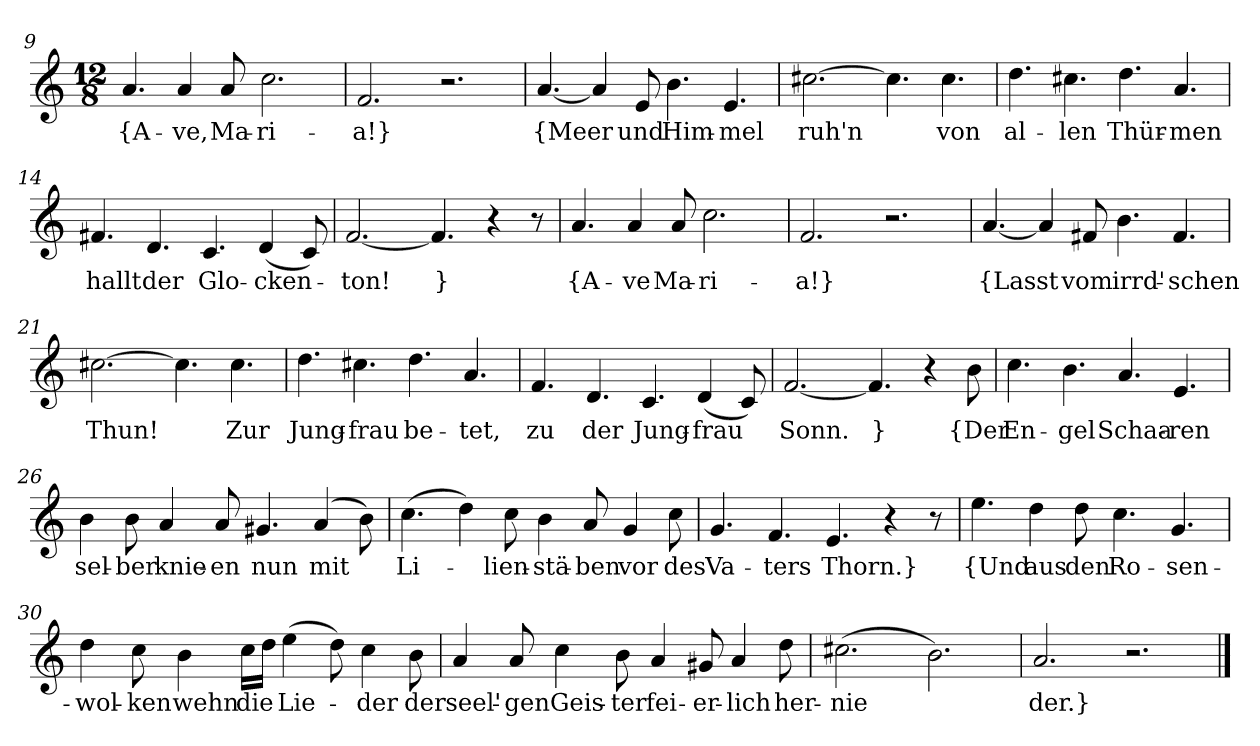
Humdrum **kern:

**kern	**text
*part1	*part1
*staff1	*staff1
*clefG2	*
*k[]	*
*M12/8	*
=9	=9
4.a	{A-
4a	-ve,
8a	Ma-
2.cc	-ri-
=10	=10
2.f	-a!}
2.r	.
=11	=11
[4.a	{Meer
4a]	.
8e	und
4.b	Him-
4.e	-mel
=12	=12
[2.cc#X	ruh'n
4.cc#]	.
4.cc#	von
=13	=13
4.dd	al-
4.cc#X	-len
4.dd	Thür-
4.a	-men
=14	=14
4.f#X	hallt
4.d	der
4.c	Glo-
(4d	-cken-
8c)	.
=15	=15
[2.f	-ton!
4.f]	}
4r	.
8r	.
=18	=18
4.a	{A-
4a	-ve
8a	Ma-
2.cc	-ri-
=19	=19
2.f	-a!}
2.r	.
=20	=20
[4.a	{Lasst
4a]	.
8f#X	vom
4.b	irrd'-
4.f#	-schen
=21	=21
[2.cc#X	Thun!
4.cc#]	.
4.cc#	Zur
=22	=22
4.dd	Jung-
4.cc#X	-frau
4.dd	be-
4.a	-tet,
=23	=23
4.f	zu
4.d	der
4.c	Jung-
(4d	-frau
8c)	.
=24	=24
[2.f	Sonn.
4.f]	}
4r	.
8b	{Der
=25	=25
4.cc	En-
4.b	-gel
4.a	Schaa-
4.e	-ren
=26	=26
4b	sel-
8b	-ber
4a	knie-
8a	-en
4.g#X	nun
(4a	mit
8b)	.
=27	=27
(4.cc	Li-
4dd)	.
8cc	-lien-
4b	-stä-
8a	-ben
4g	vor
8cc	des
=28	=28
4.g	Va-
4.f	-ters
4.e	Thorn.}
4r	.
8r	.
=29	=29
4.ee	{Und
4dd	aus
8dd	den
4.cc	Ro-
4.g	-sen-
=30	=30
4dd	wol-
8cc	-ken
4b	wehn
16cc\LL	die
16dd\JJ	.
(4ee	Lie-
8dd)	.
4cc	-der
8b	der
=31	=31
4a	seel'-
8a	-gen
4cc	Geis-
8b	-ter
4a	fei-
8g#X	-er-
4a	-lich
8dd	her-
=32	=32
(2.cc#X	-nie
2.b)	.
=33	=33
2.a	-der.}
2.r	.
==	==
*-	*-
